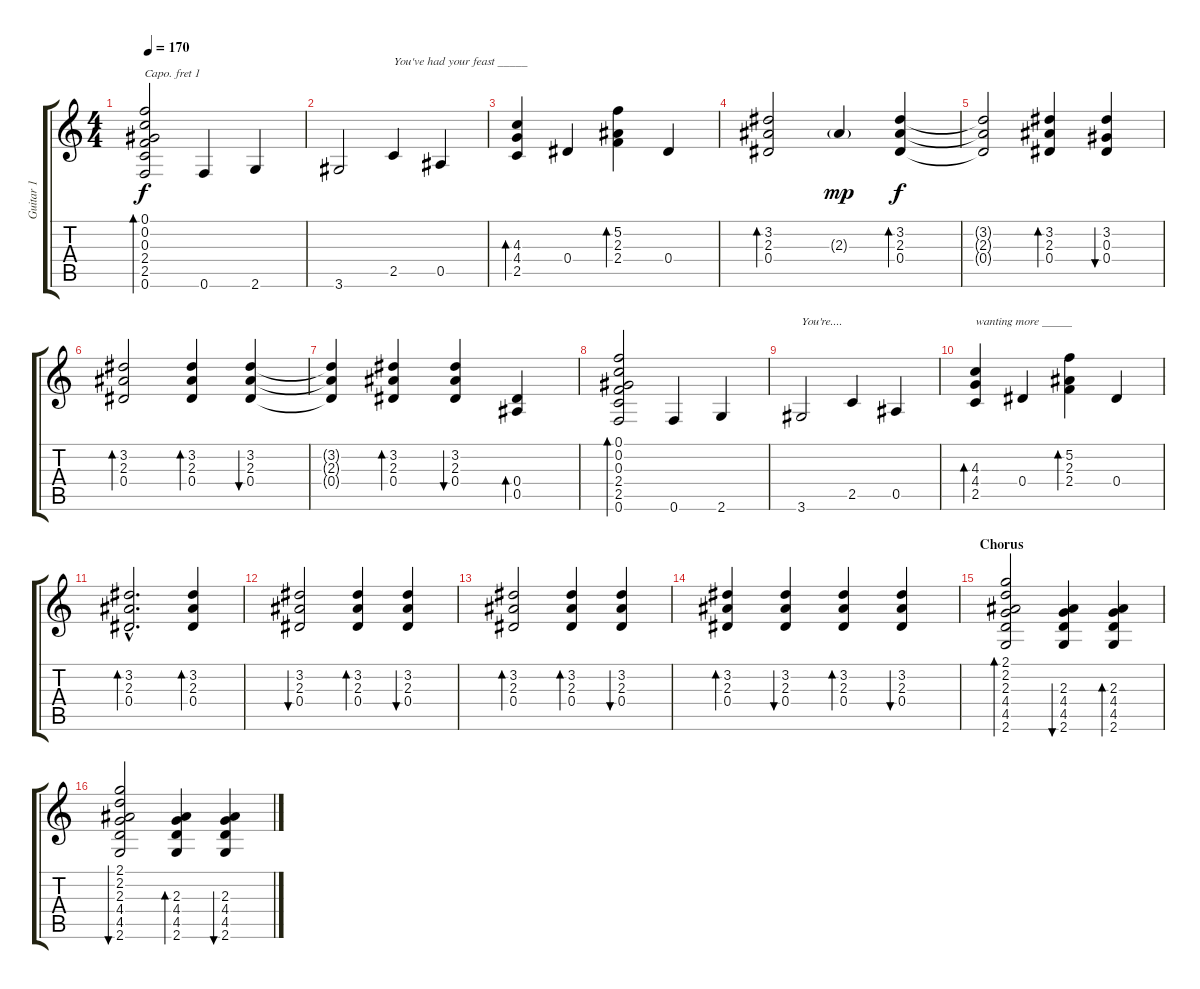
\track ("Guitar 1" "Guitar 1") {instrument acousticguitarsteel}
\staff {score tabs}
\capo 1
\tuning (E4 B3 G3 D3 A2 E2) {hide}
\ts (4 4)
\tempo 170
\clef g2
\ks c
(0.1 0.2 0.3 2.4 2.5 0.6).2{bd 240 dy f} 0.6.4 2.6.4 |
3.6.2 2.5.4{txt "You've had your feast _____"} 0.5.4 |
(4.3 4.4 2.5).4{bd 240} 0.4.4 (5.2 2.3 2.4).4{bd 240} 0.4.4 |
(3.2 2.3 0.4).2{bd 240} 2.3{g}.4{dy mp} (3.2 2.3 0.4).4{bd 240 dy f} |
(3.2{t} 2.3{t} 0.4{t}).2 (3.2 2.3 0.4).4{bd 240} (3.2 0.3 0.4).4{bu 240} |
(3.2 2.3 0.4).2{bd 240} (3.2 2.3 0.4).4{bd 240} (3.2 2.3 0.4).4{bu 60} |
(3.2{t} 2.3{t} 0.4{t}).4 (3.2 2.3 0.4).4{bd 240} (3.2 2.3 0.4).4{bu 240} (0.4 0.5).4{bd 60} |
(0.1 0.2 0.3 2.4 2.5 0.6).2{bd 240} 0.6.4 2.6.4 |
3.6.2{txt "You're...."} 2.5.4 0.5.4 |
(4.3 4.4 2.5).4{bd 240 txt "wanting more _____"} 0.4.4 (5.2 2.3 2.4).4{bd 240} 0.4.4 |
(3.2{hac} 2.3{hac} 0.4{hac}).2{d bd 240} (3.2 2.3 0.4).4{bd 240} |
(3.2 2.3 0.4).2{bu 240} (3.2 2.3 0.4).4{bd 240} (3.2 2.3 0.4).4{bu 240} |
(3.2 2.3 0.4).2{bd 240} (3.2 2.3 0.4).4{bd 240} (3.2 2.3 0.4).4{bu 240} |
(3.2 2.3 0.4).4{bd 240} (3.2 2.3 0.4).4{bu 240} (3.2 2.3 0.4).4{bd 240} (3.2 2.3 0.4).4{bu 240} |
\section ("" "Chorus")
(2.1 2.2 2.3 4.4 4.5 2.6).2{bd 120} (2.3 4.4 4.5 2.6).4{bu 60} (2.3 4.4 4.5 2.6).4{bd 60} |
(2.1 2.2 2.3 4.4 4.5 2.6).2{bu 60} (2.3 4.4 4.5 2.6).4{bd 60} (2.3 4.4 4.5 2.6).4{bu 60}
